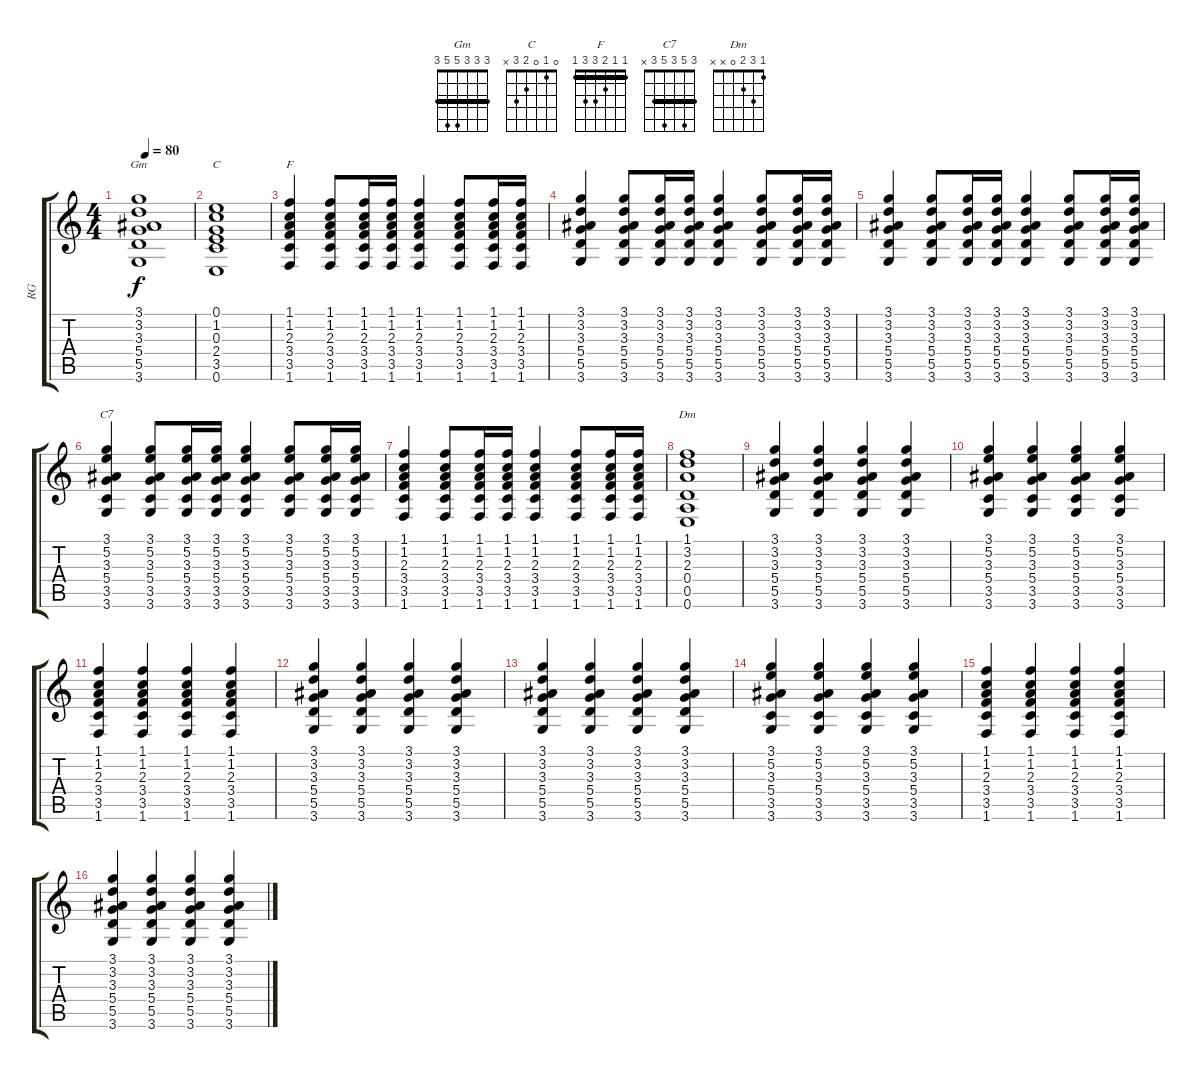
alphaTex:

\track ("RG" "RG") {instrument acousticguitarsteel}
\staff {score tabs}
\tuning (E4 B3 G3 D3 A2 E2) {hide}
\chord ("Gm" 3 3 3 5 5 3) {barre 3}
\chord ("C" 0 1 0 2 3 x)
\chord ("F" 1 1 2 3 3 1) {barre 1}
\chord ("C7" 3 5 3 5 3 x) {barre 3}
\chord ("Dm" 1 3 2 0 x x)
\ts (4 4)
\tempo 80
\clef g2
\ks c
(3.1 3.2 3.3 5.4 5.5 3.6).1{ch "Gm" dy f instrument acousticguitarsteel} |
(0.1 1.2 0.3 2.4 3.5 0.6).1{ch "C"} |
(1.1 1.2 2.3 3.4 3.5 1.6).4{ch "F"} (1.1 1.2 2.3 3.4 3.5 1.6).8 (1.1 1.2 2.3 3.4 3.5 1.6).16 (1.1 1.2 2.3 3.4 3.5 1.6).16 (1.1 1.2 2.3 3.4 3.5 1.6).4 (1.1 1.2 2.3 3.4 3.5 1.6).8 (1.1 1.2 2.3 3.4 3.5 1.6).16 (1.1 1.2 2.3 3.4 3.5 1.6).16 |
(3.1 3.2 3.3 5.4 5.5 3.6).4 (3.1 3.2 3.3 5.4 5.5 3.6).8 (3.1 3.2 3.3 5.4 5.5 3.6).16 (3.1 3.2 3.3 5.4 5.5 3.6).16 (3.1 3.2 3.3 5.4 5.5 3.6).4 (3.1 3.2 3.3 5.4 5.5 3.6).8 (3.1 3.2 3.3 5.4 5.5 3.6).16 (3.1 3.2 3.3 5.4 5.5 3.6).16 |
(3.1 3.2 3.3 5.4 5.5 3.6).4 (3.1 3.2 3.3 5.4 5.5 3.6).8 (3.1 3.2 3.3 5.4 5.5 3.6).16 (3.1 3.2 3.3 5.4 5.5 3.6).16 (3.1 3.2 3.3 5.4 5.5 3.6).4 (3.1 3.2 3.3 5.4 5.5 3.6).8 (3.1 3.2 3.3 5.4 5.5 3.6).16 (3.1 3.2 3.3 5.4 5.5 3.6).16 |
(3.1 5.2 3.3 5.4 3.5 3.6).4{ch "C7"} (3.1 5.2 3.3 5.4 3.5 3.6).8 (3.1 5.2 3.3 5.4 3.5 3.6).16 (3.1 5.2 3.3 5.4 3.5 3.6).16 (3.1 5.2 3.3 5.4 3.5 3.6).4 (3.1 5.2 3.3 5.4 3.5 3.6).8 (3.1 5.2 3.3 5.4 3.5 3.6).16 (3.1 5.2 3.3 5.4 3.5 3.6).16 |
(1.1 1.2 2.3 3.4 3.5 1.6).4 (1.1 1.2 2.3 3.4 3.5 1.6).8 (1.1 1.2 2.3 3.4 3.5 1.6).16 (1.1 1.2 2.3 3.4 3.5 1.6).16 (1.1 1.2 2.3 3.4 3.5 1.6).4 (1.1 1.2 2.3 3.4 3.5 1.6).8 (1.1 1.2 2.3 3.4 3.5 1.6).16 (1.1 1.2 2.3 3.4 3.5 1.6).16 |
(1.1 3.2 2.3 0.4 0.5 0.6).1{ch "Dm"} |
(3.1 3.2 3.3 5.4 5.5 3.6).4 (3.1 3.2 3.3 5.4 5.5 3.6).4 (3.1 3.2 3.3 5.4 5.5 3.6).4 (3.1 3.2 3.3 5.4 5.5 3.6).4 |
(3.1 5.2 3.3 5.4 3.5 3.6).4 (3.1 5.2 3.3 5.4 3.5 3.6).4 (3.1 5.2 3.3 5.4 3.5 3.6).4 (3.1 5.2 3.3 5.4 3.5 3.6).4 |
(1.1 1.2 2.3 3.4 3.5 1.6).4 (1.1 1.2 2.3 3.4 3.5 1.6).4 (1.1 1.2 2.3 3.4 3.5 1.6).4 (1.1 1.2 2.3 3.4 3.5 1.6).4 |
(3.1 3.2 3.3 5.4 5.5 3.6).4 (3.1 3.2 3.3 5.4 5.5 3.6).4 (3.1 3.2 3.3 5.4 5.5 3.6).4 (3.1 3.2 3.3 5.4 5.5 3.6).4 |
(3.1 3.2 3.3 5.4 5.5 3.6).4 (3.1 3.2 3.3 5.4 5.5 3.6).4 (3.1 3.2 3.3 5.4 5.5 3.6).4 (3.1 3.2 3.3 5.4 5.5 3.6).4 |
(3.1 5.2 3.3 5.4 3.5 3.6).4 (3.1 5.2 3.3 5.4 3.5 3.6).4 (3.1 5.2 3.3 5.4 3.5 3.6).4 (3.1 5.2 3.3 5.4 3.5 3.6).4 |
(1.1 1.2 2.3 3.4 3.5 1.6).4 (1.1 1.2 2.3 3.4 3.5 1.6).4 (1.1 1.2 2.3 3.4 3.5 1.6).4 (1.1 1.2 2.3 3.4 3.5 1.6).4 |
(3.1 3.2 3.3 5.4 5.5 3.6).4 (3.1 3.2 3.3 5.4 5.5 3.6).4 (3.1 3.2 3.3 5.4 5.5 3.6).4 (3.1 3.2 3.3 5.4 5.5 3.6).4
